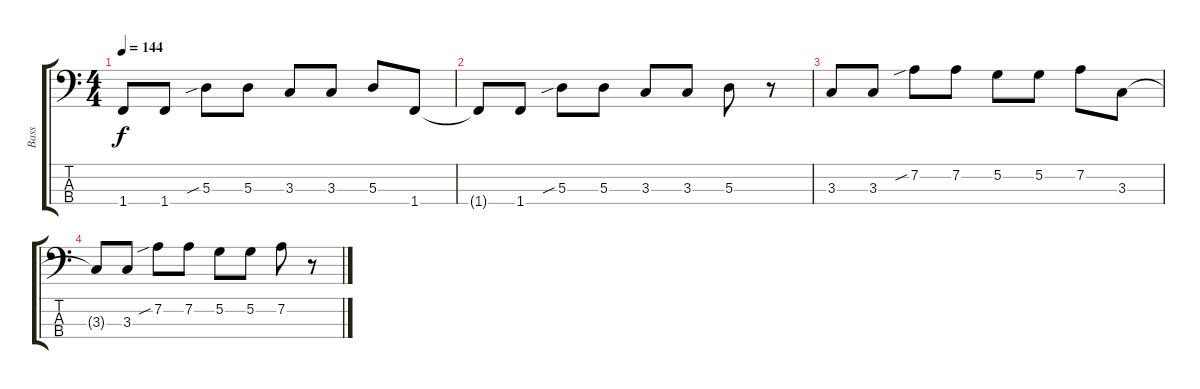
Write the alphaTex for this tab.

\track ("Bass" "Bass") {instrument electricbasspick}
\staff {score tabs}
\tuning (G2 D2 A1 E1) {hide}
\ts (4 4)
\tempo 144
\clef f4
\ks c
1.4.8{dy f} 1.4.8 5.3{sib}.8 5.3.8 3.3.8 3.3.8 5.3.8 1.4.8 |
1.4{t}.8 1.4.8 5.3{sib}.8 5.3.8 3.3.8 3.3.8 5.3.8 r.8 |
3.3.8 3.3.8 7.2{sib}.8 7.2.8 5.2.8 5.2.8 7.2.8 3.3.8 |
3.3{t}.8 3.3.8 7.2{sib}.8 7.2.8 5.2.8 5.2.8 7.2.8 r.8
